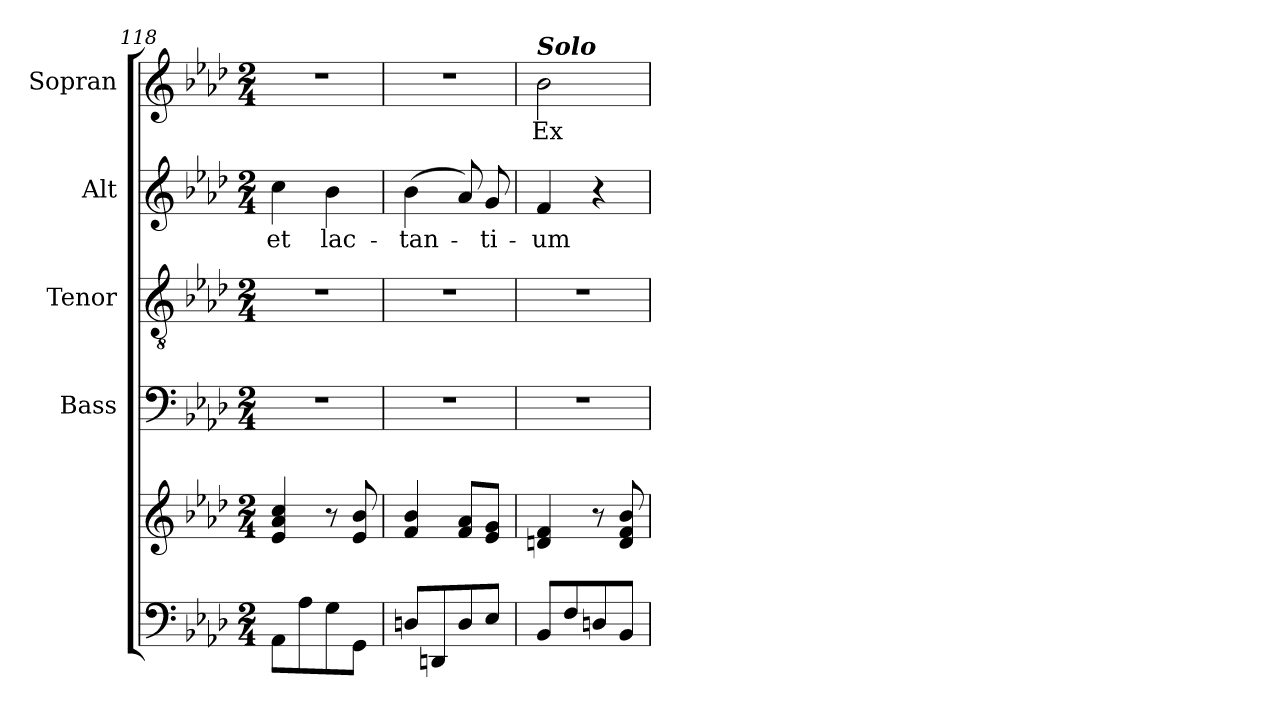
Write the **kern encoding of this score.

**kern	**kern	**kern	**kern	**kern	**text	**kern	**text
*part5	*part5	*part4	*part3	*part2	*part2	*part1	*part1
*staff6	*staff5	*staff4	*staff3	*staff2	*staff2	*staff1	*staff1
*	*	*I"Bass	*I"Tenor	*I"Alt	*	*I"Sopran	*
*	*	*I'B.	*I'T.	*I'A.	*	*I'S.	*
*clefF4	*clefG2	*clefF4	*clefGv2	*clefG2	*	*clefG2	*
*k[b-e-a-d-]	*k[b-e-a-d-]	*k[b-e-a-d-]	*k[b-e-a-d-]	*k[b-e-a-d-]	*	*k[b-e-a-d-]	*
*A-:	*A-:	*A-:	*A-:	*A-:	*	*A-:	*
*M2/4	*M2/4	*M2/4	*M2/4	*M2/4	*	*M2/4	*
=118	=118	=118	=118	=118	=118	=118	=118
!	!	!	!	!	!LO:LY:b	!	!
8AA-\L	4e-/ 4a-/ 4cc/	2r	2r	4cc\	et	2r	.
8A-\	.	.	.	.	.	.	.
!	!	!	!	!	!LO:LY:b	!	!
8G\	8r	.	.	4b-\	lac-	.	.
8GG\J	8e-/ 8b-/	.	.	.	.	.	.
=119	=119	=119	=119	=119	=119	=119	=119
!	!	!	!	!	!LO:LY:b	!	!
8Dn/L	4f/ 4b-/	2r	2r	(>4b-\	-tan-	2r	.
8DDn/	.	.	.	.	.	.	.
8D/	8f/ 8a-/L	.	.	8a-/)	.	.	.
!	!	!	!	!	!LO:LY:b	!	!
8E-/J	8e-/ 8g/J	.	.	8g/	-ti-	.	.
!!LO:LB:g=z
=120	=120	=120	=120	=120	=120	=120	=120
!	!	!	!	!	!	!LO:TX:a:Bi:t=Solo	!
!	!	!	!	!	!LO:LY:b	!	!LO:LY:b
8BB-/L	4dn/ 4f/	2r	2r	4f/	-um	2b-\	Ex
8F/	.	.	.	.	.	.	.
8Dn/	8r	.	.	4r	.	.	.
8BB-/J	8d/ 8f/ 8b-/	.	.	.	.	.	.
=	=	=	=	=	=	=	=
*-	*-	*-	*-	*-	*-	*-	*-
